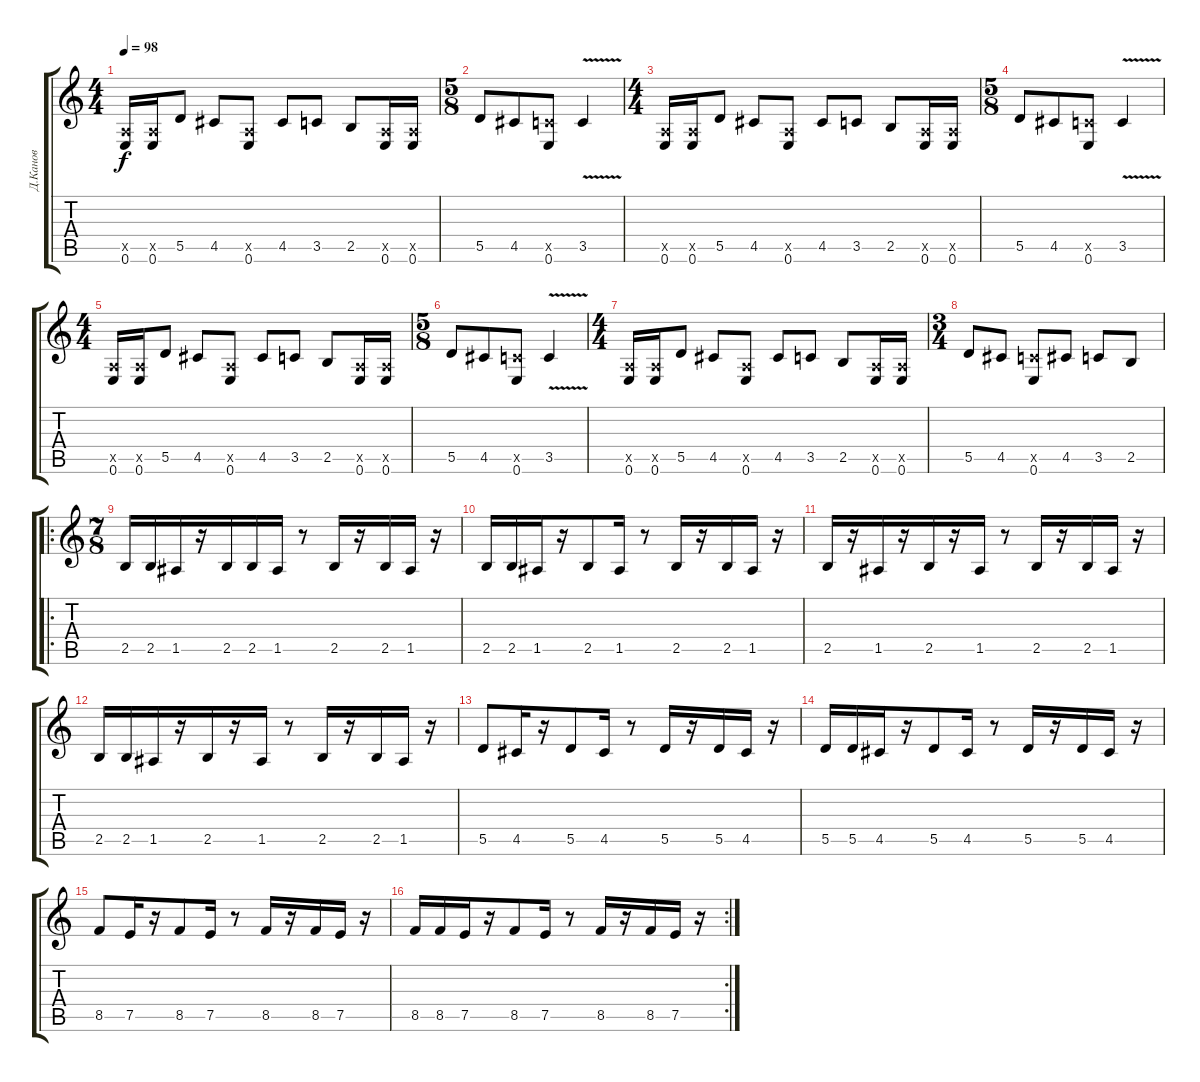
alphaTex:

\track ("Д.Канов" "Д.Канов") {instrument distortionguitar}
\staff {score tabs}
\tuning (E4 B3 G3 D3 A2 E2) {hide}
\ts (4 4)
\tempo 98
\clef g2
\ks c
(0.5{x} 0.6).16{dy f} (0.5{x} 0.6).16 5.5.8 4.5.8 (0.5{x} 0.6).8 4.5.8 3.5.8 2.5.8 (0.5{x} 0.6).16 (0.5{x} 0.6).16 |
\ts (5 8)
5.5.8 4.5.8 (3.5{x} 0.6).8 3.5{v}.4 |
\ts (4 4)
(0.5{x} 0.6).16 (0.5{x} 0.6).16 5.5.8 4.5.8 (0.5{x} 0.6).8 4.5.8 3.5.8 2.5.8 (0.5{x} 0.6).16 (0.5{x} 0.6).16 |
\ts (5 8)
5.5.8 4.5.8 (3.5{x} 0.6).8 3.5{v}.4 |
\ts (4 4)
(0.5{x} 0.6).16 (0.5{x} 0.6).16 5.5.8 4.5.8 (0.5{x} 0.6).8 4.5.8 3.5.8 2.5.8 (0.5{x} 0.6).16 (0.5{x} 0.6).16 |
\ts (5 8)
5.5.8 4.5.8 (3.5{x} 0.6).8 3.5{v}.4 |
\ts (4 4)
(0.5{x} 0.6).16 (0.5{x} 0.6).16 5.5.8 4.5.8 (0.5{x} 0.6).8 4.5.8 3.5.8 2.5.8 (0.5{x} 0.6).16 (0.5{x} 0.6).16 |
\ts (3 4)
5.5.8 4.5.8 (3.5{x} 0.6).8 4.5.8 3.5.8 2.5.8 |
\ro
\ts (7 8)
2.5.16 2.5.16 1.5.16 r.16 2.5.16 2.5.16 1.5.16 r.8 2.5.16 r.16 2.5.16 1.5.16 r.16 |
2.5.16 2.5.16 1.5.16 r.16 2.5.8 1.5.16 r.8 2.5.16 r.16 2.5.16 1.5.16 r.16 |
2.5.16 r.16 1.5.16 r.16 2.5.16 r.16 1.5.16 r.8 2.5.16 r.16 2.5.16 1.5.16 r.16 |
2.5.16 2.5.16 1.5.16 r.16 2.5.16 r.16 1.5.16 r.8 2.5.16 r.16 2.5.16 1.5.16 r.16 |
5.5.8 4.5.16 r.16 5.5.8 4.5.16 r.8 5.5.16 r.16 5.5.16 4.5.16 r.16 |
5.5.16 5.5.16 4.5.16 r.16 5.5.8 4.5.16 r.8 5.5.16 r.16 5.5.16 4.5.16 r.16 |
8.5.8 7.5.16 r.16 8.5.8 7.5.16 r.8 8.5.16 r.16 8.5.16 7.5.16 r.16 |
\rc 2
8.5.16 8.5.16 7.5.16 r.16 8.5.8 7.5.16 r.8 8.5.16 r.16 8.5.16 7.5.16 r.16
